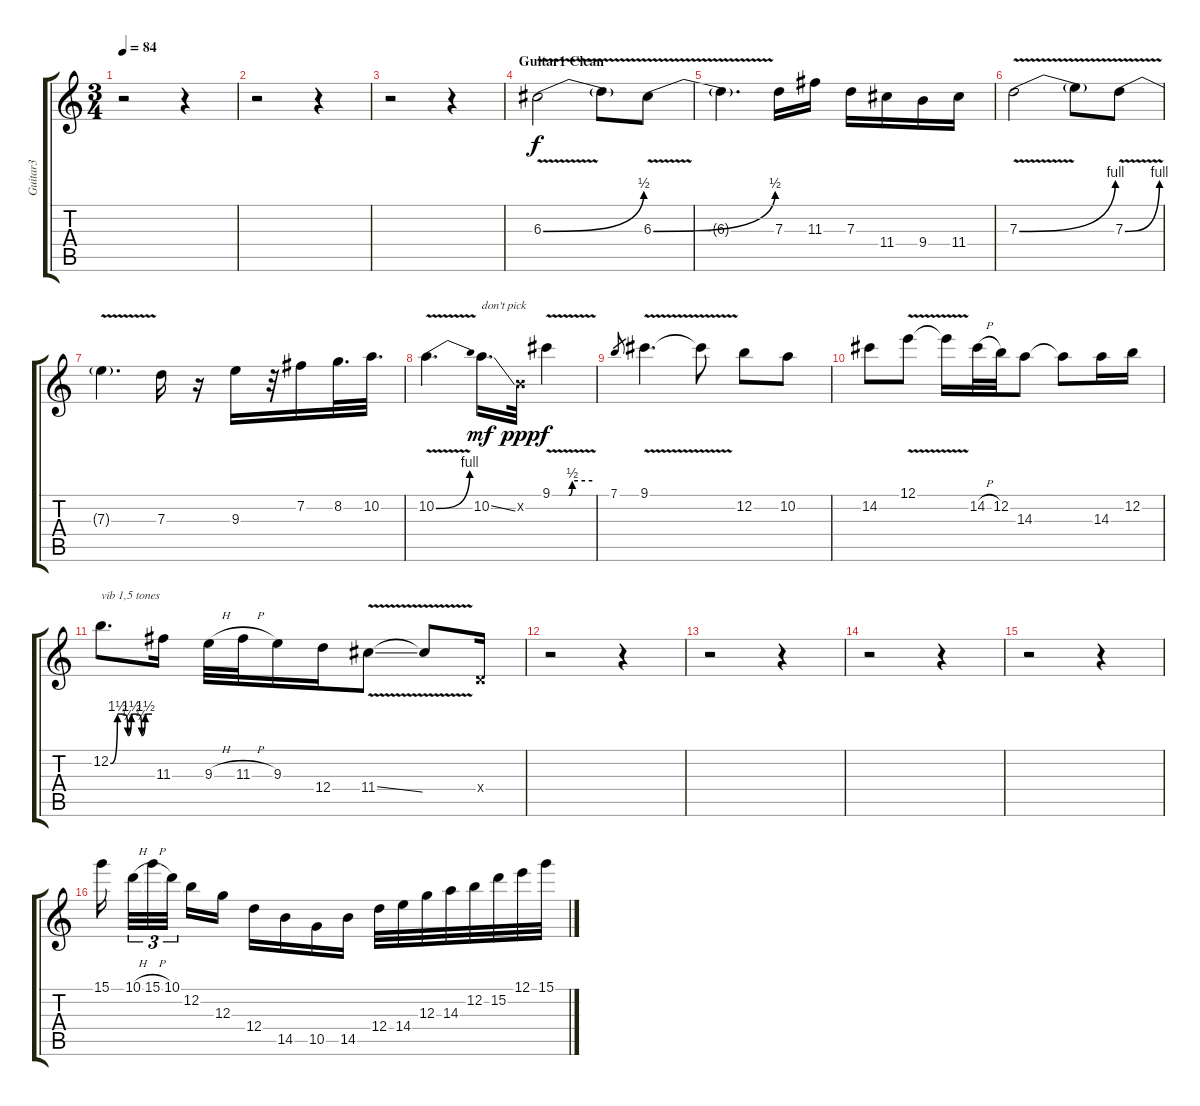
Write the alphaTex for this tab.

\track ("Guitar3" "Guitar3") {instrument distortionguitar}
\staff {score tabs}
\tuning (E4 B3 G3 D3 A2 E2) {hide}
\ts (3 4)
\tempo 84
\clef g2
\ks c
r.2{dy f} r.4 |
r.2 r.4 |
r.2 r.4 |
\section ("" "Guitar1 Clean")
6.3{be (bend 0 0 60 2) v}.2 6.3{t}.8 6.3{be (bend 0 0 60 2) v}.8 |
6.3{t}.4{d} 7.3.16 11.3.16 7.3.16 11.4.16 9.4.16 11.4.16 |
7.3{be (bend 0 0 60 4) v}.2 7.3{t}.8 7.3{be (bend 0 0 60 4) v}.8 |
7.3{t}.4{d} 7.3.16 r.16 9.3.16 r.32 7.2.16 8.2.32{d} 10.2.32{d} |
10.2{be (bend 0 0 60 4) v}.4{d} 10.2{ss}.16{d txt "don't pick" dy mf} 0.2{x}.32{dy ppp} 9.1{be (custom 0 0 25 0 30 2 60 2) v}.4{dy f} |
7.1.8{gr} 9.1{v}.4{d} 9.1{t}.8 12.2.8 10.2.8 |
14.2.8 12.1{v}.8 12.1{t}.16 14.2{h}.32 12.2.32 14.3.8 14.3{t}.8 14.3.16 12.2.16 |
12.2{be (custom 0 0 10 6 20 6 25 2 30 6 40 6 45 2 50 6 60 6)}.8{d txt "vib 1,5 tones"} 11.3.16 9.3{h}.32 11.3{h}.32 9.3.16 12.4.16 11.4{v ss}.8 11.4{t}.8 0.4{x}.16 |
r.2 r.4 |
r.2 r.4 |
r.2 r.4 |
r.2 r.4 |
15.1.16 10.1{h}.32{tu (3 2)} 15.1{h}.32{tu (3 2)} 10.1.32{tu (3 2)} 12.2.16 12.3.16 12.4.16 14.5.16 10.5.16 14.5.16 12.4.32 14.4.32 12.3.32 14.3.32 12.2.32 15.2.32 12.1.32 15.1.32
